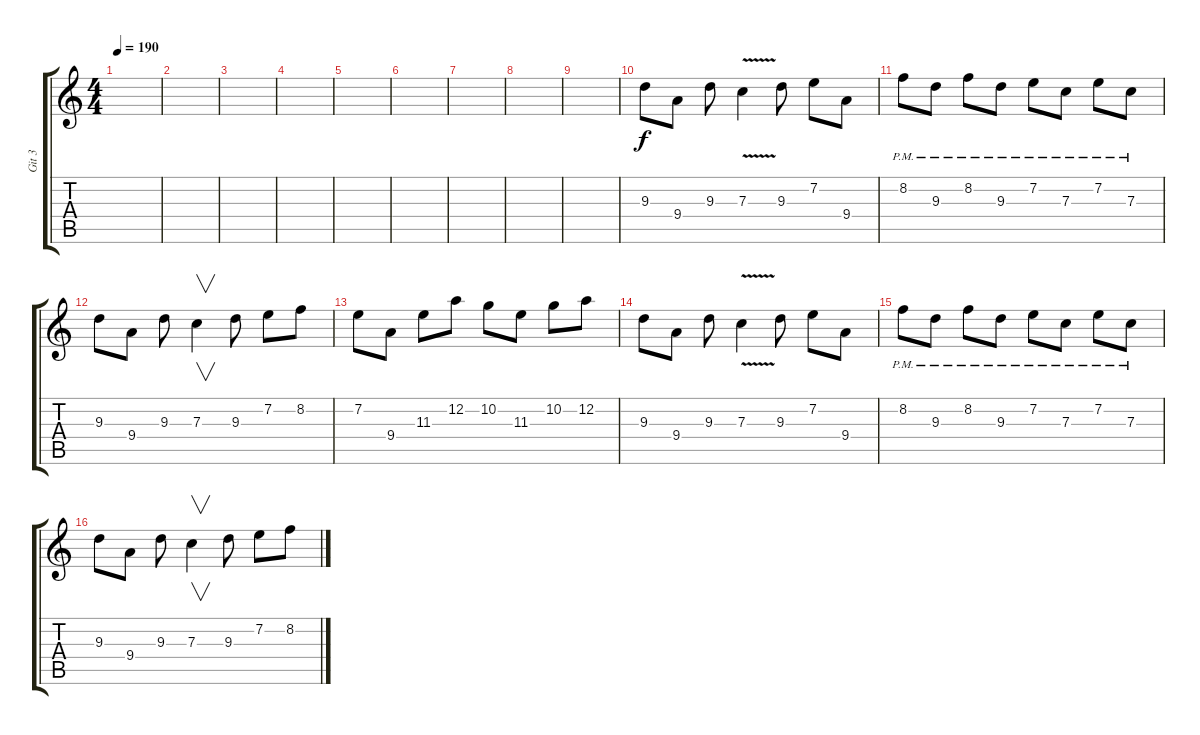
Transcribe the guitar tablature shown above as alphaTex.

\track ("Git 3" "Git 3") {instrument overdrivenguitar}
\staff {score tabs}
\tuning (D4 A3 F3 C3 G2 D2) {hide}
\ts (4 4)
\tempo 190
\clef g2
\ks c
|
|
|
|
|
|
|
|
|
9.3.8 9.4.8 9.3.8 7.3{v}.4 9.3.8 7.2.8 9.4.8 |
8.2{pm}.8 9.3{pm}.8 8.2{pm}.8 9.3{pm}.8 7.2{pm}.8 7.3{pm}.8 7.2{pm}.8 7.3{pm}.8 |
9.3.8 9.4.8 9.3.8 7.3.4{v} 9.3.8 7.2.8 8.2.8 |
7.2.8 9.4.8 11.3.8 12.2.8 10.2.8 11.3.8 10.2.8 12.2.8 |
9.3.8 9.4.8 9.3.8 7.3{v}.4 9.3.8 7.2.8 9.4.8 |
8.2{pm}.8 9.3{pm}.8 8.2{pm}.8 9.3{pm}.8 7.2{pm}.8 7.3{pm}.8 7.2{pm}.8 7.3{pm}.8 |
9.3.8 9.4.8 9.3.8 7.3.4{v} 9.3.8 7.2.8 8.2.8
